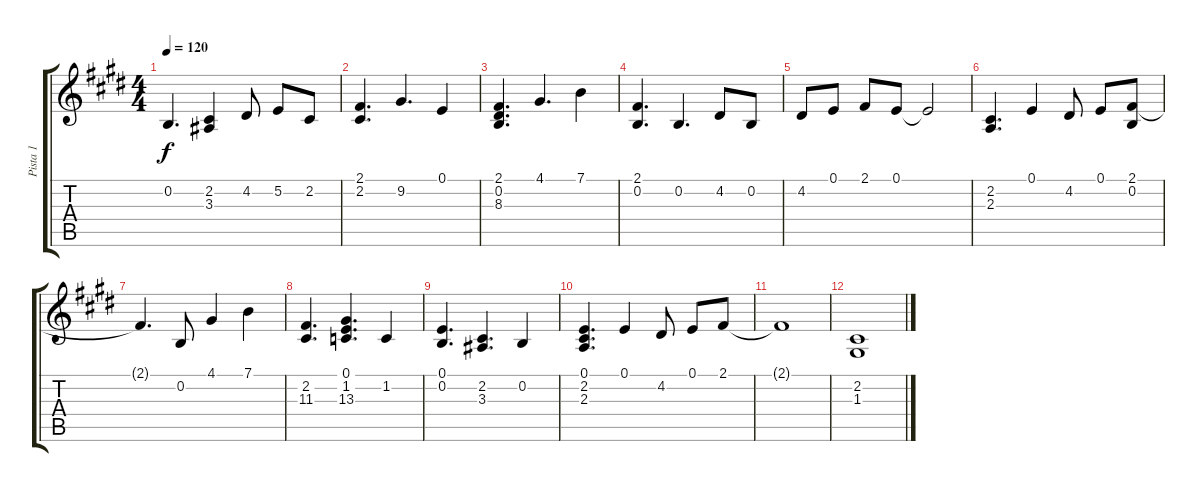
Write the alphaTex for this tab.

\track ("Pista 1" "Pista 1") {instrument acousticgrandpiano}
\staff {score tabs}
\tuning (E4 B3 G3 D3 A2 E2) {hide}
\ts (4 4)
\tempo 120
\clef g2
\ks e
0.2.4{d dy f} (2.2 3.3).4 4.2.8 5.2.8 2.2.8 |
(2.1 2.2).4{d} 9.2.4{d} 0.1.4 |
(2.1 0.2 8.3).4{d} 4.1.4{d} 7.1.4 |
(2.1 0.2).4{d} 0.2.4{d} 4.2.8 0.2.8 |
4.2.8 0.1.8 2.1.8 0.1.8 0.1{t}.2 |
(2.2 2.3).4{d} 0.1.4 4.2.8 0.1.8 (2.1 0.2).8 |
2.1{t}.4{d} 0.2.8 4.1.4 7.1.4 |
(2.2 11.3).4{d} (0.1 1.2 13.3).4{d} 1.2.4 |
(0.1 0.2).4{d} (2.2 3.3).4{d} 0.2.4 |
(0.1 2.2 2.3).4{d} 0.1.4 4.2.8 0.1.8 2.1.8 |
2.1{t}.1 |
(2.2 1.3).1
